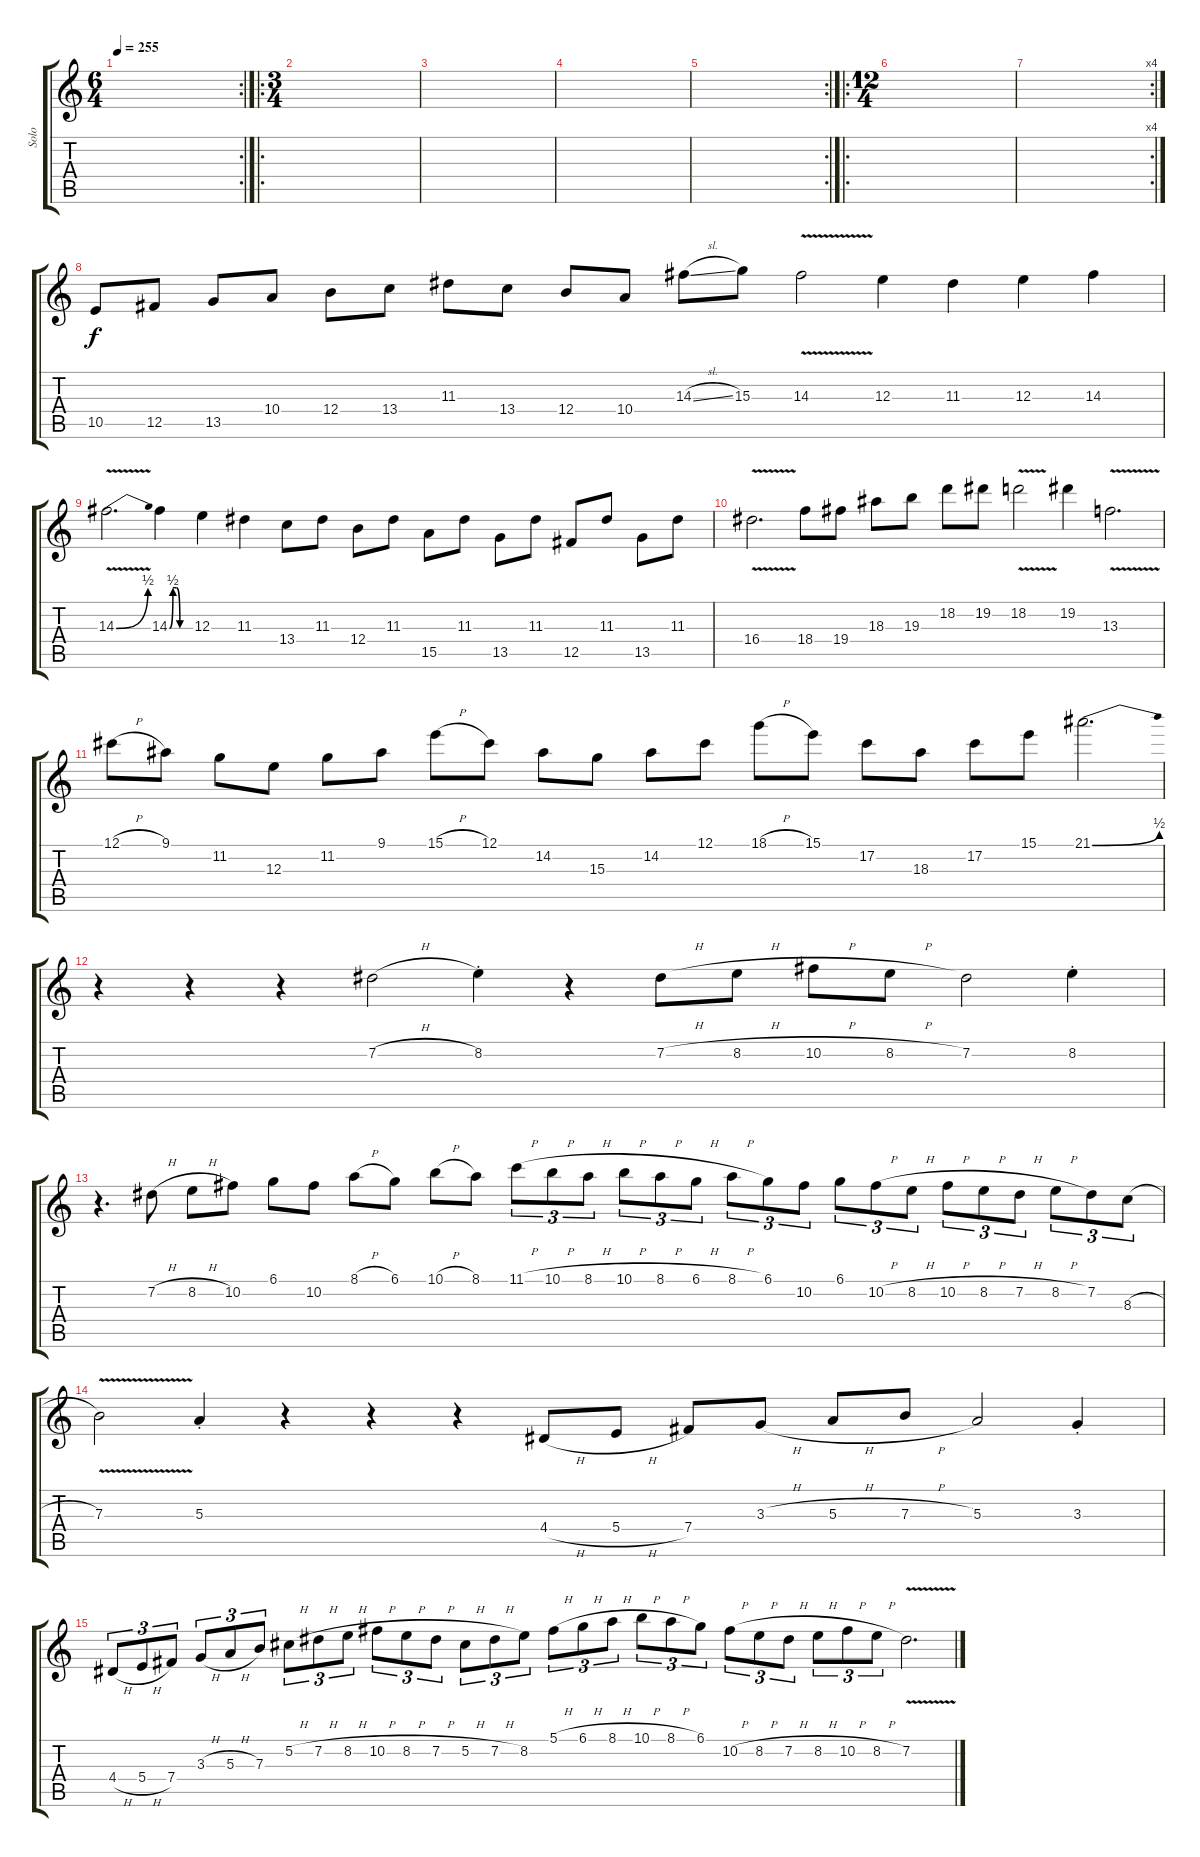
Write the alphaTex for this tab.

\track ("Solo" "Solo") {instrument overdrivenguitar}
\staff {score tabs}
\tuning (Db4 Ab3 E3 B2 Gb2 Db2) {hide}
\rc 2
\ts (6 4)
\tempo 255
\clef g2
\ks c
|
\ro
\ts (3 4)
|
|
|
\rc 2
|
\ro
\ts (12 4)
|
\rc 4
|
10.5.8 12.5.8 13.5.8 10.4.8 12.4.8 13.4.8 11.3.8 13.4.8 12.4.8 10.4.8 14.3{sl}.8 15.3.8 14.3{v}.2 12.3.4 11.3.4 12.3.4 14.3.4 |
14.3{be (bend 0 0 60 2) v}.2{d} 14.3{be (custom 0 0 10 2 20 2 30 0 60 0)}.4 12.3.4 11.3.4 13.4.8 11.3.8 12.4.8 11.3.8 15.5.8 11.3.8 13.5.8 11.3.8 12.5.8 11.3.8 13.5.8 11.3.8 |
16.4{v}.2{d} 18.4.8 19.4.8 18.3.8 19.3.8 18.2.8 19.2.8 18.2{v}.2 19.2.4 13.3{v}.2{d} |
12.1{h}.8 9.1.8 11.2.8 12.3.8 11.2.8 9.1.8 15.1{h}.8 12.1.8 14.2.8 15.3.8 14.2.8 12.1.8 18.1{h}.8 15.1.8 17.2.8 18.3.8 17.2.8 15.1.8 21.1{be (bend 0 0 60 2)}.2{d} |
r.4 r.4 r.4 7.2{h}.2 8.2{st}.4 r.4 7.2{h}.8 8.2{h}.8 10.2{h}.8 8.2{h}.8 7.2.2 8.2{st}.4 |
r.4{d} 7.2{h}.8 8.2{h}.8 10.2.8 6.1.8 10.2.8 8.1{h}.8 6.1.8 10.1{h}.8 8.1.8 11.1{h}.8{tu (3 2)} 10.1{h}.8{tu (3 2)} 8.1{h}.8{tu (3 2)} 10.1{h}.8{tu (3 2)} 8.1{h}.8{tu (3 2)} 6.1{h}.8{tu (3 2)} 8.1{h}.8{tu (3 2)} 6.1.8{tu (3 2)} 10.2.8{tu (3 2)} 6.1.8{tu (3 2)} 10.2{h}.8{tu (3 2)} 8.2{h}.8{tu (3 2)} 10.2{h}.8{tu (3 2)} 8.2{h}.8{tu (3 2)} 7.2{h}.8{tu (3 2)} 8.2{h}.8{tu (3 2)} 7.2.8{tu (3 2)} 8.3{h}.8{tu (3 2)} |
7.3{v}.2 5.3{st}.4 r.4 r.4 r.4 4.4{h}.8 5.4{h}.8 7.4.8 3.3{h}.8 5.3{h}.8 7.3{h}.8 5.3.2 3.3{st}.4 |
4.4{h}.8{tu (3 2)} 5.4{h}.8{tu (3 2)} 7.4.8{tu (3 2)} 3.3{h}.8{tu (3 2)} 5.3{h}.8{tu (3 2)} 7.3.8{tu (3 2)} 5.2{h}.8{tu (3 2)} 7.2{h}.8{tu (3 2)} 8.2{h}.8{tu (3 2)} 10.2{h}.8{tu (3 2)} 8.2{h}.8{tu (3 2)} 7.2{h}.8{tu (3 2)} 5.2{h}.8{tu (3 2)} 7.2{h}.8{tu (3 2)} 8.2.8{tu (3 2)} 5.1{h}.8{tu (3 2)} 6.1{h}.8{tu (3 2)} 8.1{h}.8{tu (3 2)} 10.1{h}.8{tu (3 2)} 8.1{h}.8{tu (3 2)} 6.1.8{tu (3 2)} 10.2{h}.8{tu (3 2)} 8.2{h}.8{tu (3 2)} 7.2{h}.8{tu (3 2)} 8.2{h}.8{tu (3 2)} 10.2{h}.8{tu (3 2)} 8.2{h}.8{tu (3 2)} 7.2{v}.2{d}
